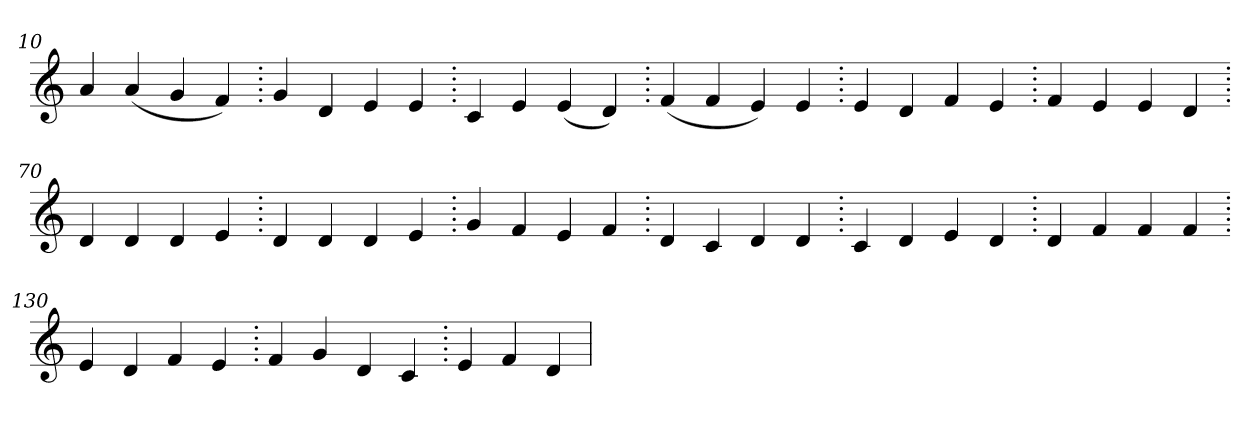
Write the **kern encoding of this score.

**kern
*part1
*staff1
*clefG2
=10.
4a
(>4a
4g
4f)
=20.
4g
4d
4e
4e
=30.
4c
4e
(>4e
4d)
=40.
(>4f
4f
4e)
4e
=50.
4e
4d
4f
4e
=60.
4f
4e
4e
4d
=70.
4d
4d
4d
4e
=80.
4d
4d
4d
4e
=90.
4g
4f
4e
4f
=100.
4d
4c
4d
4d
=110.
4c
4d
4e
4d
=120.
4d
4f
4f
4f
=130.
4e
4d
4f
4e
=140.
4f
4g
4d
4c
=150.
4e
4f
4d
=
*-
